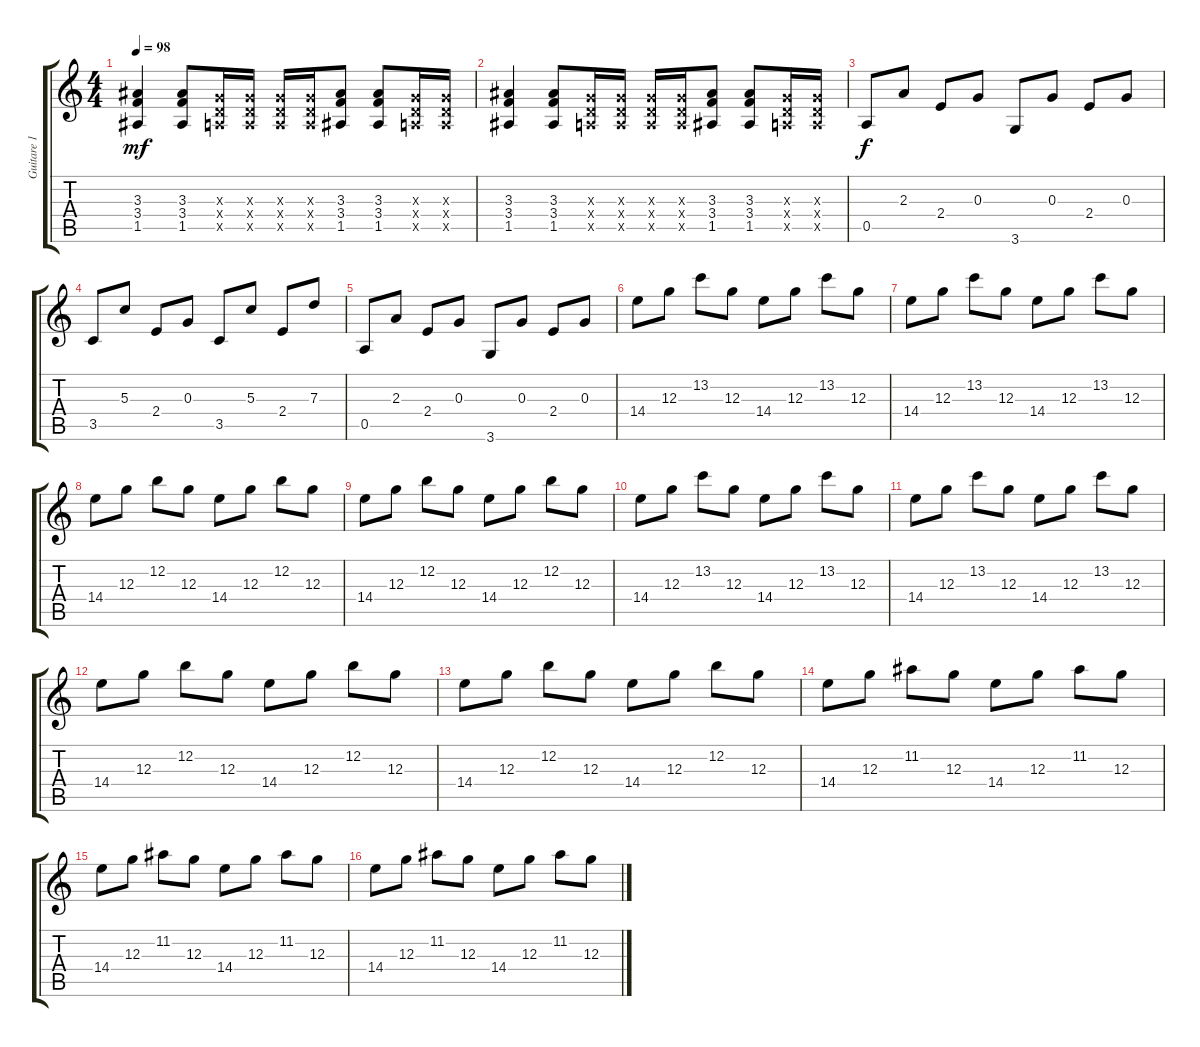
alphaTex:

\track ("Guitare 1" "Guitare 1") {instrument acousticguitarsteel}
\staff {score tabs}
\tuning (E4 B3 G3 D3 A2 E2) {hide}
\ts (4 4)
\tempo 98
\clef g2
\ks c
(3.3 3.4 1.5).4{dy mf} (3.3 3.4 1.5).8 (0.3{x} 0.4{x} 0.5{x}).16 (0.3{x} 0.4{x} 0.5{x}).16 (0.3{x} 0.4{x} 0.5{x}).16 (0.3{x} 0.4{x} 0.5{x}).16 (3.3 3.4 1.5).8 (3.3 3.4 1.5).8 (0.3{x} 0.4{x} 0.5{x}).16 (0.3{x} 0.4{x} 0.5{x}).16 |
(3.3 3.4 1.5).4 (3.3 3.4 1.5).8 (0.3{x} 0.4{x} 0.5{x}).16 (0.3{x} 0.4{x} 0.5{x}).16 (0.3{x} 0.4{x} 0.5{x}).16 (0.3{x} 0.4{x} 0.5{x}).16 (3.3 3.4 1.5).8 (3.3 3.4 1.5).8 (0.3{x} 0.4{x} 0.5{x}).16 (0.3{x} 0.4{x} 0.5{x}).16 |
0.5.8{dy f} 2.3.8 2.4.8 0.3.8 3.6.8 0.3.8 2.4.8 0.3.8 |
3.5.8 5.3.8 2.4.8 0.3.8 3.5.8 5.3.8 2.4.8 7.3.8 |
0.5.8 2.3.8 2.4.8 0.3.8 3.6.8 0.3.8 2.4.8 0.3.8 |
14.4.8 12.3.8 13.2.8 12.3.8 14.4.8 12.3.8 13.2.8 12.3.8 |
14.4.8 12.3.8 13.2.8 12.3.8 14.4.8 12.3.8 13.2.8 12.3.8 |
14.4.8 12.3.8 12.2.8 12.3.8 14.4.8 12.3.8 12.2.8 12.3.8 |
14.4.8 12.3.8 12.2.8 12.3.8 14.4.8 12.3.8 12.2.8 12.3.8 |
14.4.8 12.3.8 13.2.8 12.3.8 14.4.8 12.3.8 13.2.8 12.3.8 |
14.4.8 12.3.8 13.2.8 12.3.8 14.4.8 12.3.8 13.2.8 12.3.8 |
14.4.8 12.3.8 12.2.8 12.3.8 14.4.8 12.3.8 12.2.8 12.3.8 |
14.4.8 12.3.8 12.2.8 12.3.8 14.4.8 12.3.8 12.2.8 12.3.8 |
14.4.8 12.3.8 11.2.8 12.3.8 14.4.8 12.3.8 11.2.8 12.3.8 |
14.4.8 12.3.8 11.2.8 12.3.8 14.4.8 12.3.8 11.2.8 12.3.8 |
14.4.8 12.3.8 11.2.8 12.3.8 14.4.8 12.3.8 11.2.8 12.3.8
